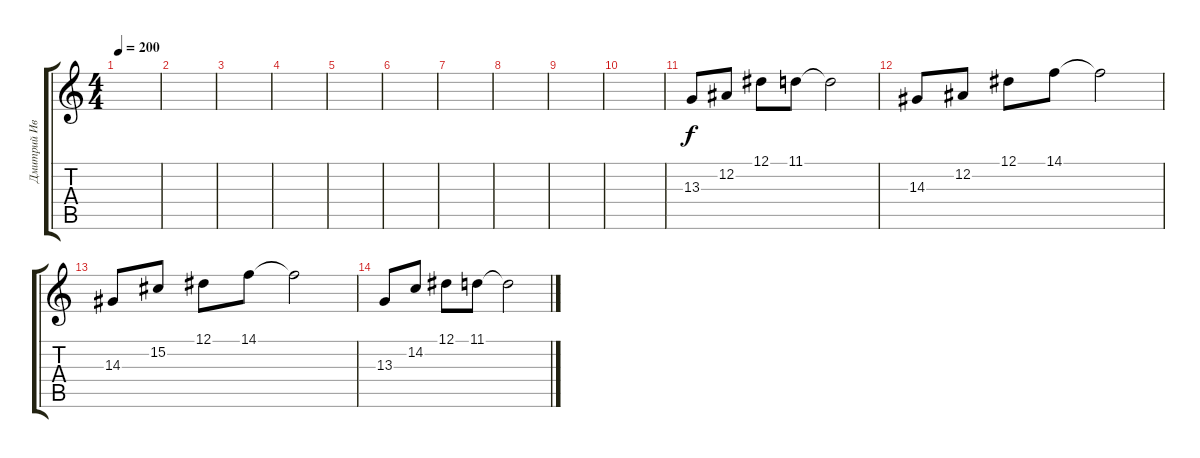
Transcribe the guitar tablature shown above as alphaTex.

\track ("Дмитрий Иванов" "Дмитрий Ив") {instrument musicbox}
\staff {score tabs}
\tuning (Eb4 Bb3 Gb3 Db3 Ab2 Eb2) {hide}
\ts (4 4)
\tempo 200
\clef g2
\ks c
|
|
|
|
|
|
|
|
|
|
13.3.8 12.2.8 12.1.8 11.1.8 11.1{t}.2 |
14.3.8 12.2.8 12.1.8 14.1.8 14.1{t}.2 |
14.3.8 15.2.8 12.1.8 14.1.8 14.1{t}.2 |
13.3.8 14.2.8 12.1.8 11.1.8 11.1{t}.2
